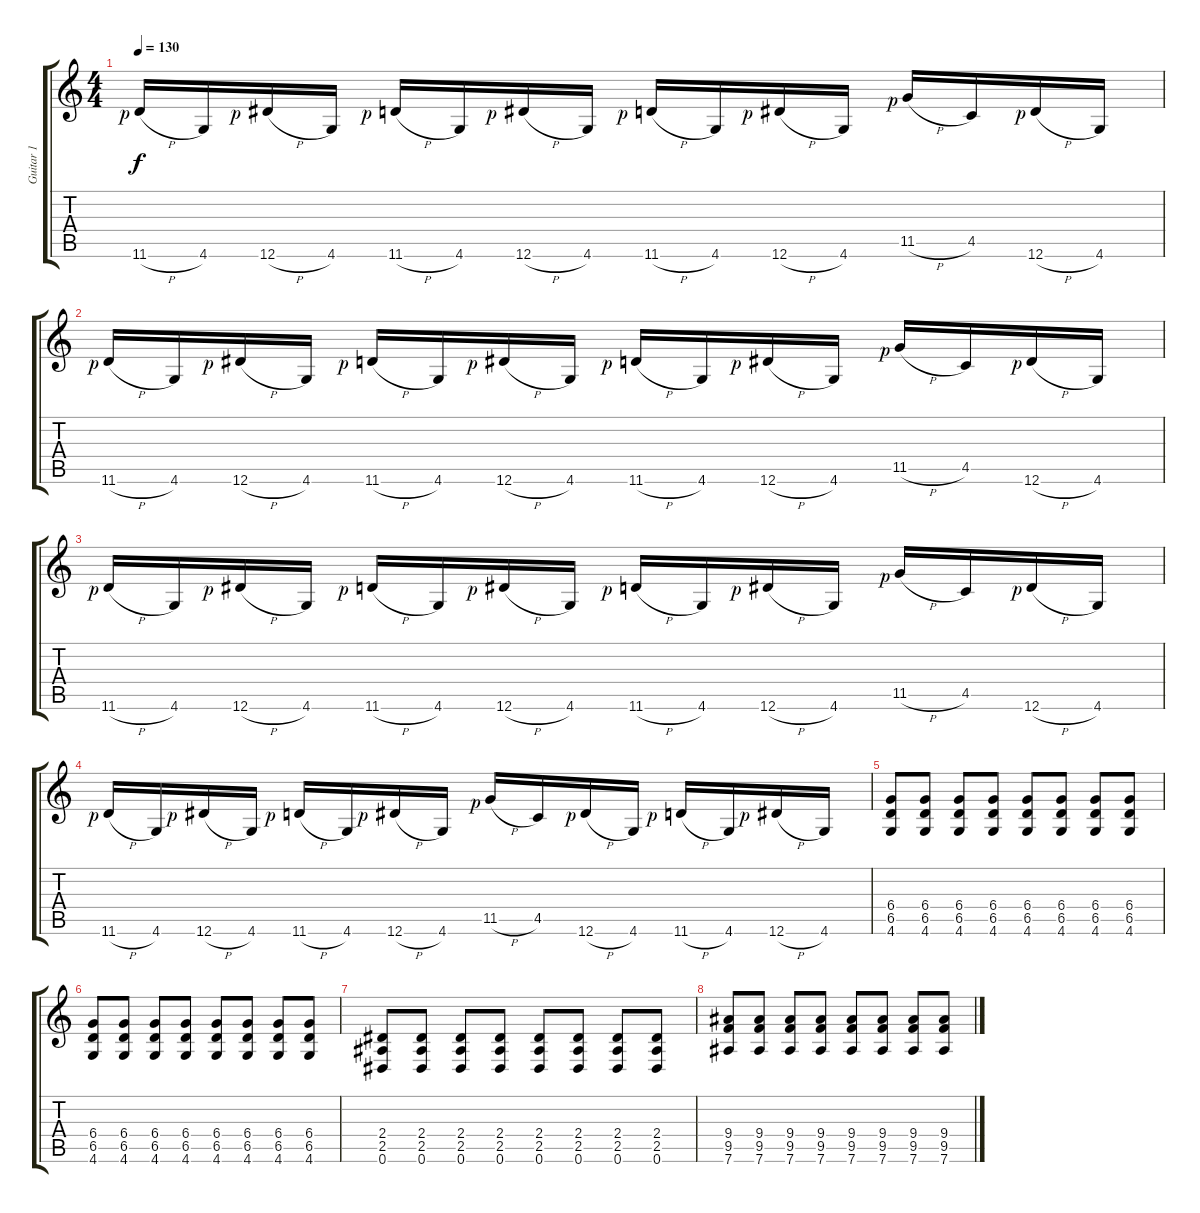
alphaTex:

\track ("Guitar 1" "Guitar 1") {instrument distortionguitar}
\staff {score tabs}
\tuning (Eb4 Bb3 Gb3 Db3 Ab2 Eb2) {hide}
\ts (4 4)
\tempo 130
\clef g2
\ks c
11.6{h rf 1}.16{dy f} 4.6.16 12.6{h rf 1}.16 4.6.16 11.6{h rf 1}.16 4.6.16 12.6{h rf 1}.16 4.6.16 11.6{h rf 1}.16 4.6.16 12.6{h rf 1}.16 4.6.16 11.5{h rf 1}.16 4.5.16 12.6{h rf 1}.16 4.6.16 |
11.6{h rf 1}.16 4.6.16 12.6{h rf 1}.16 4.6.16 11.6{h rf 1}.16 4.6.16 12.6{h rf 1}.16 4.6.16 11.6{h rf 1}.16 4.6.16 12.6{h rf 1}.16 4.6.16 11.5{h rf 1}.16 4.5.16 12.6{h rf 1}.16 4.6.16 |
11.6{h rf 1}.16 4.6.16 12.6{h rf 1}.16 4.6.16 11.6{h rf 1}.16 4.6.16 12.6{h rf 1}.16 4.6.16 11.6{h rf 1}.16 4.6.16 12.6{h rf 1}.16 4.6.16 11.5{h rf 1}.16 4.5.16 12.6{h rf 1}.16 4.6.16 |
11.6{h rf 1}.16 4.6.16 12.6{h rf 1}.16 4.6.16 11.6{h rf 1}.16 4.6.16 12.6{h rf 1}.16 4.6.16 11.5{h rf 1}.16 4.5.16 12.6{h rf 1}.16 4.6.16 11.6{h rf 1}.16 4.6.16 12.6{h rf 1}.16 4.6.16 |
(6.4 6.5 4.6).8{balance 4} (6.4 6.5 4.6).8 (6.4 6.5 4.6).8 (6.4 6.5 4.6).8 (6.4 6.5 4.6).8 (6.4 6.5 4.6).8 (6.4 6.5 4.6).8 (6.4 6.5 4.6).8 |
(6.4 6.5 4.6).8 (6.4 6.5 4.6).8 (6.4 6.5 4.6).8 (6.4 6.5 4.6).8 (6.4 6.5 4.6).8 (6.4 6.5 4.6).8 (6.4 6.5 4.6).8 (6.4 6.5 4.6).8 |
(2.4 2.5 0.6).8 (2.4 2.5 0.6).8 (2.4 2.5 0.6).8 (2.4 2.5 0.6).8 (2.4 2.5 0.6).8 (2.4 2.5 0.6).8 (2.4 2.5 0.6).8 (2.4 2.5 0.6).8 |
(9.4 9.5 7.6).8 (9.4 9.5 7.6).8 (9.4 9.5 7.6).8 (9.4 9.5 7.6).8 (9.4 9.5 7.6).8 (9.4 9.5 7.6).8 (9.4 9.5 7.6).8 (9.4 9.5 7.6).8
